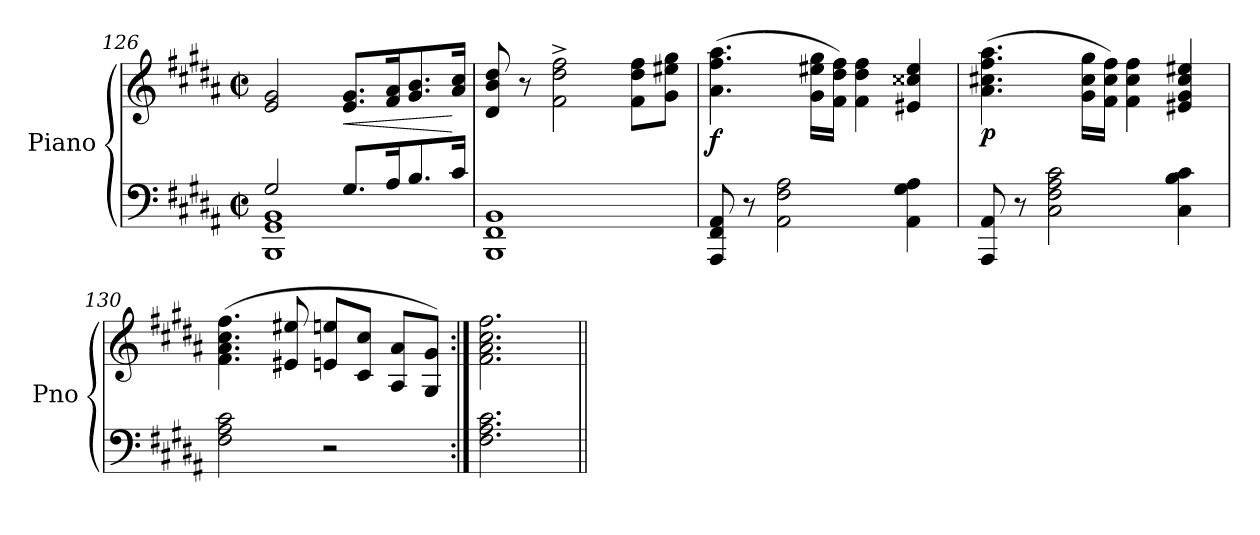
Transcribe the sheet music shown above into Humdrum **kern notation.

**kern	**kern	**dynam
*part1	*part1	*part1
*staff2	*staff1	*staff1/2
*I"Piano	*	*
*I'Pno	*	*
!!LO:PB:g=z
*clefF4	*clefG2	*
*k[f#c#g#d#a#]	*k[f#c#g#d#a#]	*
*B:	*B:	*
*M2/2	*M2/2	*
*met(c|)	*met(c|)	*
=126	=126	=126
*^	*	*
2G#/	1BBB 1GG# 1BB	2e/ 2g#/	.
!	!	!	!LO:HP:b
8.G#/L	.	8.e/ 8.g#/L	<
16A#/K	.	16f#/ 16a#/K	.
8.B/	.	8.g#/ 8.b/	.
16c#/Jk	.	16a#/ 16cc#/Jk	[
*v	*v	*	*
=127	=127	=127
1BBB 1FF# 1BB	8d#/ 8b/ 8dd#/	.
.	8r	.
.	2f#\^ 2dd#\^ 2ff#\^	.
.	8f#\ 8dd#\ 8ff#\L	.
.	8g#\ 8ee#X\ 8gg#\J	.
=128	=128	=128
!	!	!LO:DY:b
8AAA#/ 8FF#/ 8AA#/	(4.a#\ 4.ff#\ 4.aa#\	f
8r	.	.
2AA#\ 2F#\ 2A#\	.	.
.	16g#\ 16ee#X\ 16gg#\LL	.
.	16f#\ 16dd#\ 16ff#\JJ)	.
.	4f#\ 4dd#\ 4ff#\	.
4AA#\ 4G#\ 4A#\	4e#X/ 4cc##X/ 4ee#/	.
=129	=129	=129
!	!	!LO:DY:b
8AAA#/ 8AA#/	(4.a#\ 4.cc#X\ 4.ff#\ 4.aa#\	p
8r	.	.
2C#\ 2F#\ 2A#\ 2c#\	.	.
.	16g#\ 16cc#\ 16gg#\LL	.
.	16f#\ 16cc#\ 16ff#\JJ)	.
.	4f#\ 4cc#\ 4ff#\	.
4C#\ 4B\ 4c#\	4e#X/ 4g#/ 4cc#/ 4ee#X/	.
=130	=130	=130
2F#\ 2A#\ 2c#\	(4.f#\ 4.a#\ 4.cc#\ 4.ff#\	.
.	8e#X/ 8ee#X/	.
2r	8en/ 8een/L	.
.	8c#/ 8cc#/J	.
.	8A#/ 8a#/L	.
.	8G#/ 8g#/J)	.
=131:|!	=131:|!	=131:|!
2.F#\ 2.A#\ 2.c#\	2.f#\ 2.a#\ 2.cc#\ 2.ff#\	.
=||	=||	=||
*-	*-	*-
